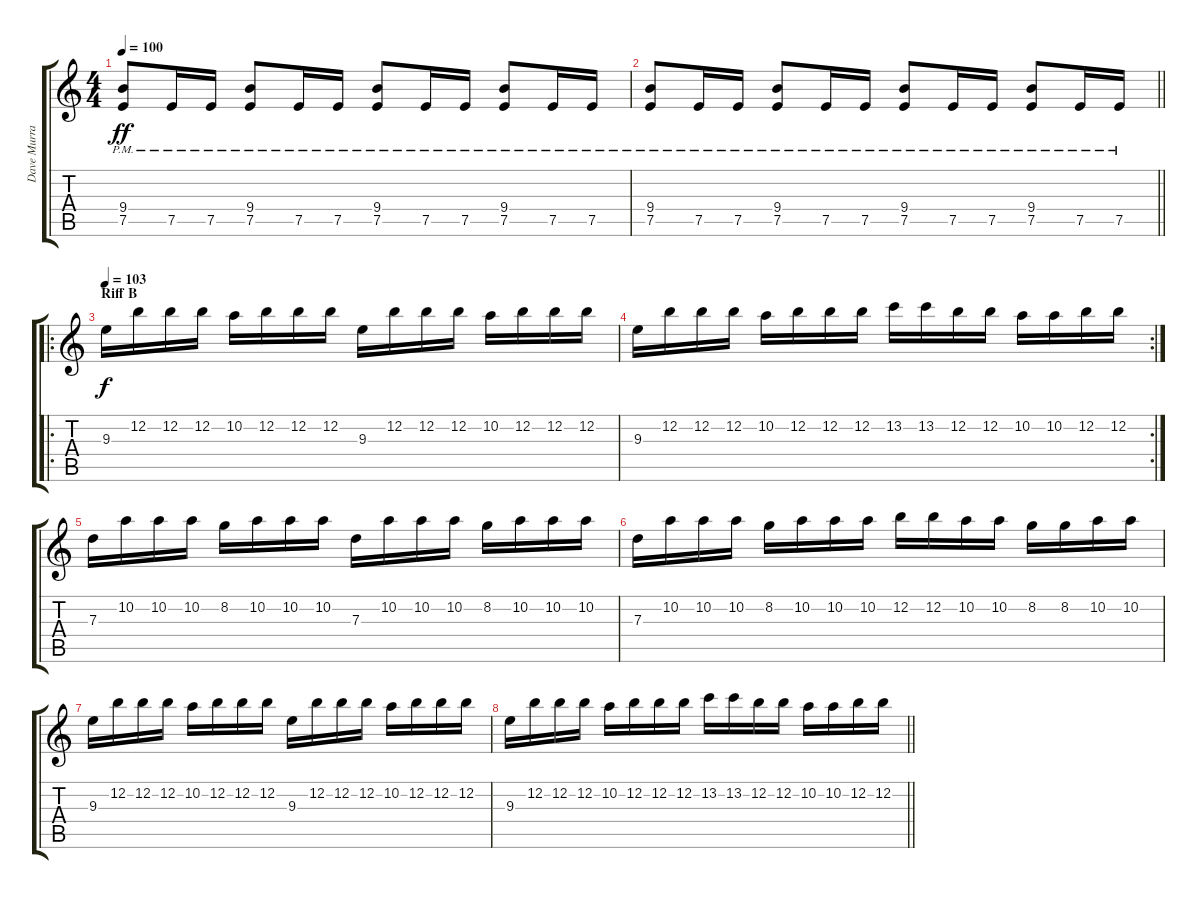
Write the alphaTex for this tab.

\track ("Dave Murray" "Dave Murra") {instrument distortionguitar}
\staff {score tabs}
\tuning (E4 B3 G3 D3 A2 E2) {hide}
\ts (4 4)
\tempo 100
\clef g2
\ks c
(9.4{pm} 7.5{pm}).8{dy ff} 7.5{pm}.16 7.5{pm}.16 (9.4{pm} 7.5{pm}).8 7.5{pm}.16 7.5{pm}.16 (9.4{pm} 7.5{pm}).8 7.5{pm}.16 7.5{pm}.16 (9.4{pm} 7.5{pm}).8 7.5{pm}.16 7.5{pm}.16 |
\barLineRight lightlight
(9.4{pm} 7.5{pm}).8 7.5{pm}.16 7.5{pm}.16 (9.4{pm} 7.5{pm}).8 7.5{pm}.16 7.5{pm}.16 (9.4{pm} 7.5{pm}).8 7.5{pm}.16 7.5{pm}.16 (9.4{pm} 7.5{pm}).8 7.5{pm}.16 7.5{pm}.16 |
\ro
\section ("" "Riff B")
\tempo 103
9.3.16{dy f} 12.2.16 12.2.16 12.2.16 10.2.16 12.2.16 12.2.16 12.2.16 9.3.16 12.2.16 12.2.16 12.2.16 10.2.16 12.2.16 12.2.16 12.2.16 |
\rc 2
9.3.16 12.2.16 12.2.16 12.2.16 10.2.16 12.2.16 12.2.16 12.2.16 13.2.16 13.2.16 12.2.16 12.2.16 10.2.16 10.2.16 12.2.16 12.2.16 |
7.3.16 10.2.16 10.2.16 10.2.16 8.2.16 10.2.16 10.2.16 10.2.16 7.3.16 10.2.16 10.2.16 10.2.16 8.2.16 10.2.16 10.2.16 10.2.16 |
7.3.16 10.2.16 10.2.16 10.2.16 8.2.16 10.2.16 10.2.16 10.2.16 12.2.16 12.2.16 10.2.16 10.2.16 8.2.16 8.2.16 10.2.16 10.2.16 |
9.3.16 12.2.16 12.2.16 12.2.16 10.2.16 12.2.16 12.2.16 12.2.16 9.3.16 12.2.16 12.2.16 12.2.16 10.2.16 12.2.16 12.2.16 12.2.16 |
\barLineRight lightlight
9.3.16 12.2.16 12.2.16 12.2.16 10.2.16 12.2.16 12.2.16 12.2.16 13.2.16 13.2.16 12.2.16 12.2.16 10.2.16 10.2.16 12.2.16 12.2.16
